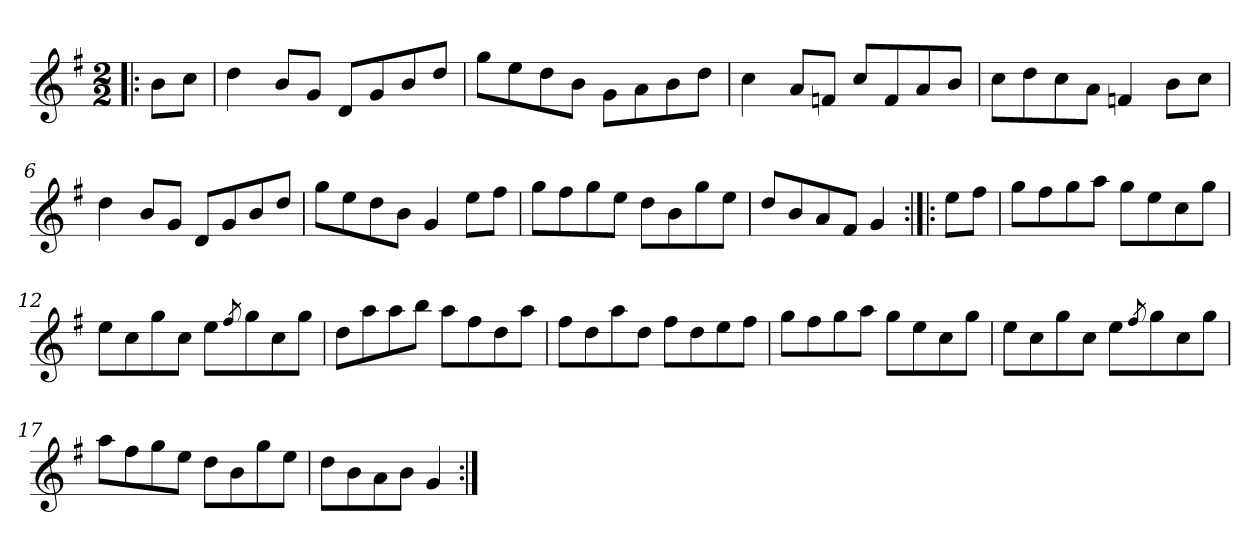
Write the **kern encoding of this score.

**kern
*part1
*staff1
*clefG2
*k[f#]
*G:
*M2/2
=1!|:
8b\L
8cc\J
=2
4dd\
8b/L
8g/J
8d/L
8g/
8b/
8dd/J
=3
8gg\L
8ee\
8dd\
8b\J
8g\L
8a\
8b\
8dd\J
=4
4cc\
8a/L
8fn/J
8cc/L
8f/
8a/
8b/J
=5
8cc\L
8dd\
8cc\
8a\J
4fn/
8b\L
8cc\J
=6
4dd\
8b/L
8g/J
8d/L
8g/
8b/
8dd/J
!!LO:LB:g=z
=7
8gg\L
8ee\
8dd\
8b\J
4g/
8ee\L
8ff#\J
=8
8gg\L
8ff#\
8gg\
8ee\J
8dd\L
8b\
8gg\
8ee\J
=9
8dd/L
8b/
8a/
8f#/J
4g/
=10:|!|:
8ee\L
8ff#\J
=11
8gg\L
8ff#\
8gg\
8aa\J
8gg\L
8ee\
8cc\
8gg\J
=12
8ee\L
8cc\
8gg\
8cc\J
8ee\L
8qff#/
8gg\
8cc\
8gg\J
!!LO:LB:g=z
=13
8dd\L
8aa\
8aa\
8bb\J
8aa\L
8ff#\
8dd\
8aa\J
=14
8ff#\L
8dd\
8aa\
8dd\J
8ff#\L
8dd\
8ee\
8ff#\J
=15
8gg\L
8ff#\
8gg\
8aa\J
8gg\L
8ee\
8cc\
8gg\J
=16
8ee\L
8cc\
8gg\
8cc\J
8ee\L
8qff#/
8gg\
8cc\
8gg\J
=17
8aa\L
8ff#\
8gg\
8ee\J
8dd\L
8b\
8gg\
8ee\J
!!LO:LB:g=z
=18
8dd\L
8b\
8a\
8b\J
4g/
=:|!
*-
